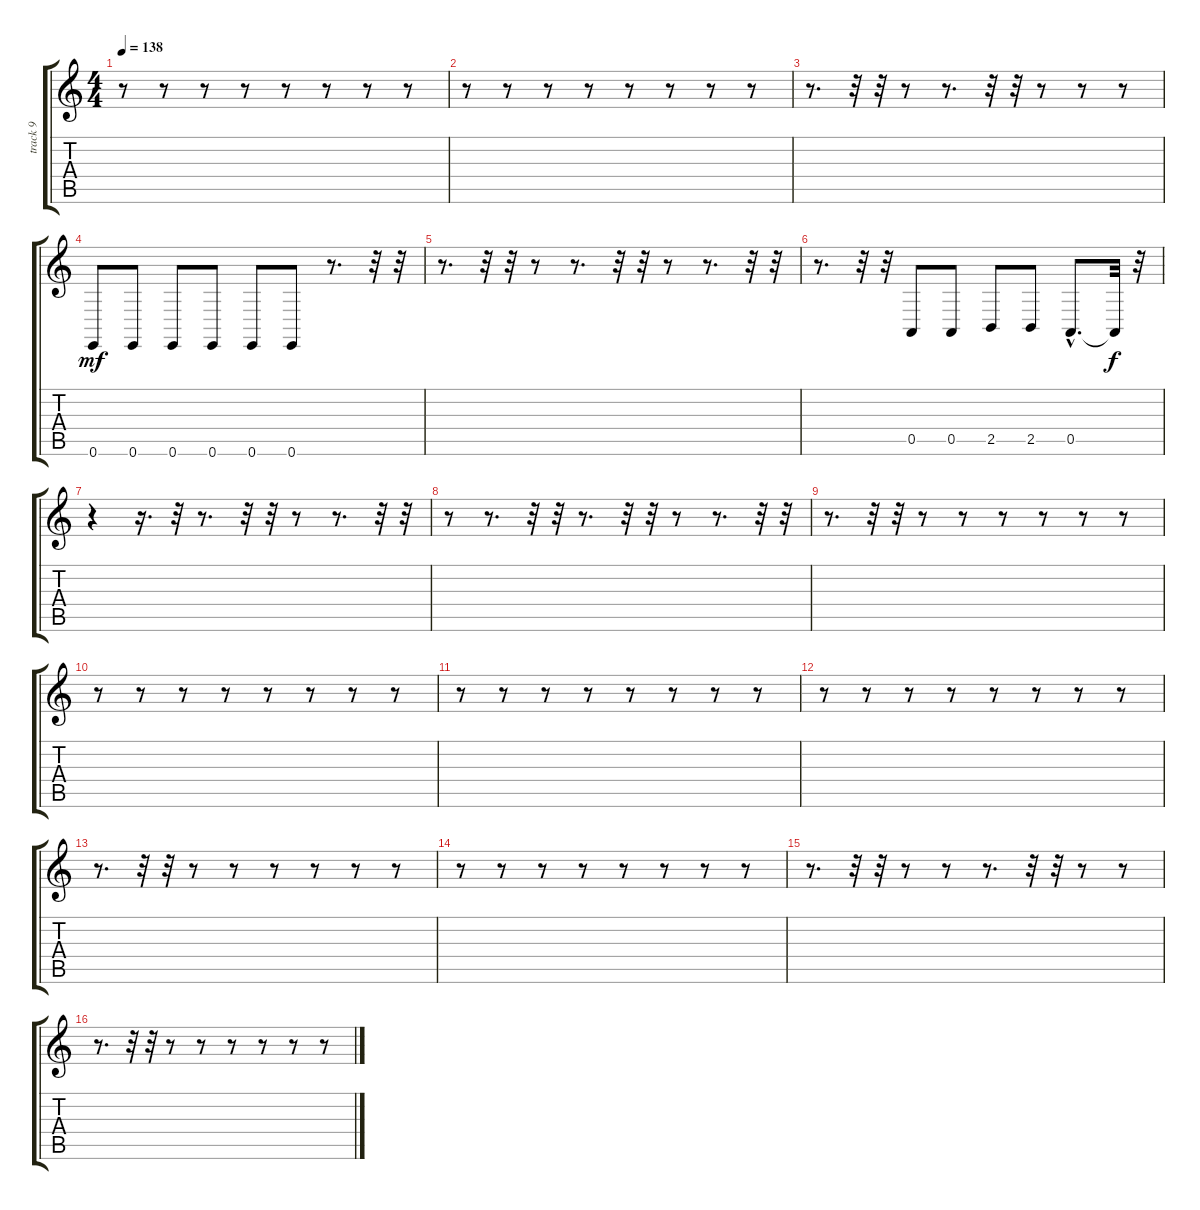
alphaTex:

\track ("track 9 " "track 9 ") {instrument drawbarorgan}
\staff {score tabs}
\tuning (E4 B3 G3 D3 A2 E2) {hide}
\ts (4 4)
\tempo 138
\clef g2
\ks c
r.8{dy mf} r.8 r.8 r.8 r.8 r.8 r.8 r.8 |
r.8 r.8 r.8 r.8 r.8 r.8 r.8 r.8 |
r.8{d} r.32 r.32 r.8 r.8{d} r.32 r.32 r.8 r.8 r.8 |
0.6.8 0.6.8 0.6.8 0.6.8 0.6.8 0.6.8 r.8{d} r.32 r.32 |
r.8{d} r.32 r.32 r.8 r.8{d} r.32 r.32 r.8 r.8{d} r.32 r.32 |
r.8{d} r.32 r.32 0.5.8 0.5.8 2.5.8 2.5.8 0.5{hac}.8{d} 0.5{t}.32{dy f} r.32 |
r.4 r.16{d} r.32 r.8{d} r.32 r.32 r.8 r.8{d} r.32 r.32 |
r.8 r.8{d} r.32 r.32 r.8{d} r.32 r.32 r.8 r.8{d} r.32 r.32 |
r.8{d} r.32 r.32 r.8 r.8 r.8 r.8 r.8 r.8 |
r.8 r.8 r.8 r.8 r.8 r.8 r.8 r.8 |
r.8 r.8 r.8 r.8 r.8 r.8 r.8 r.8 |
r.8 r.8 r.8 r.8 r.8 r.8 r.8 r.8 |
r.8{d} r.32 r.32 r.8 r.8 r.8 r.8 r.8 r.8 |
r.8 r.8 r.8 r.8 r.8 r.8 r.8 r.8 |
r.8{d} r.32 r.32 r.8 r.8 r.8{d} r.32 r.32 r.8 r.8 |
r.8{d} r.32 r.32 r.8 r.8 r.8 r.8 r.8 r.8
